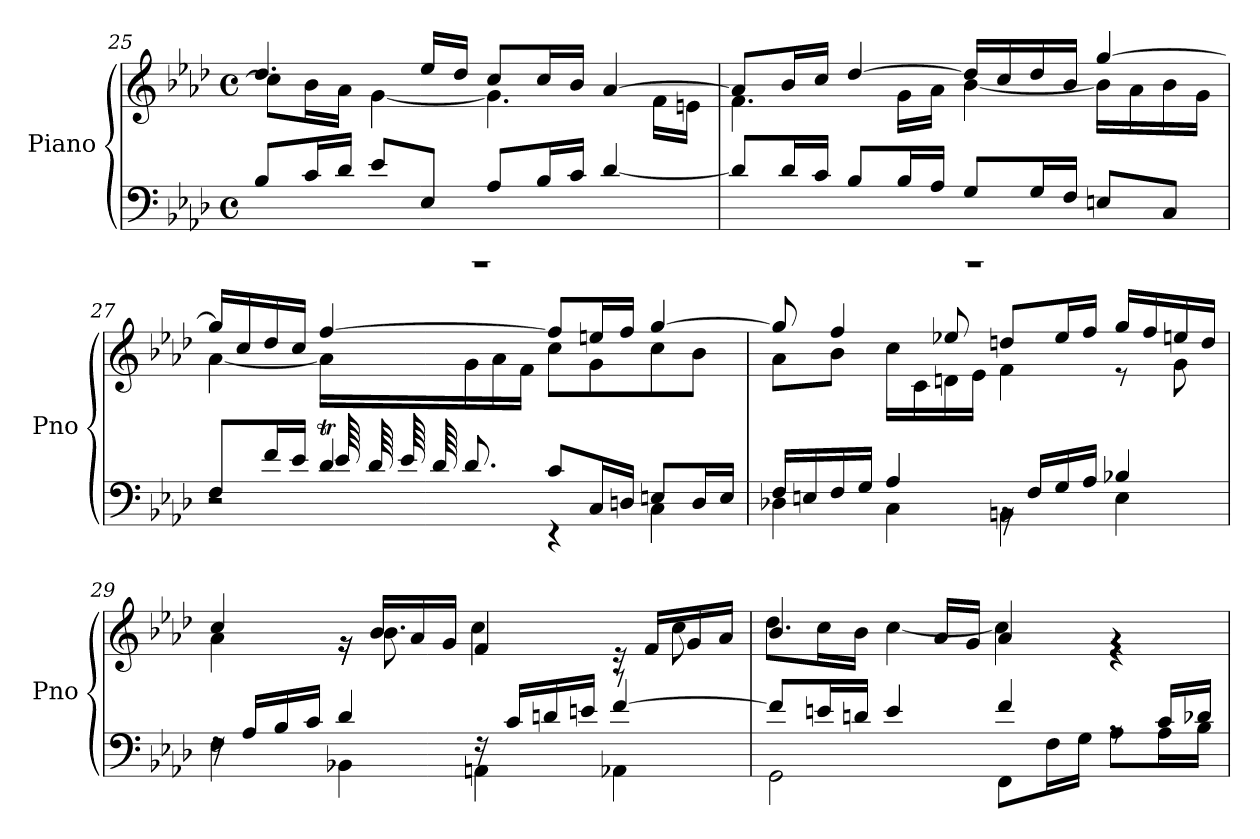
**kern	**kern
*part1	*part1
*staff2	*staff1
*I"Piano	*
*I'Pno	*
!!LO:LB:g=z
*clefF4	*clefG2
*k[b-e-a-d-]	*k[b-e-a-d-]
*M4/4	*M4/4
*met(c)	*met(c)
=25	=25
*^	*^
1rAAA	8B-/L	4.dd-/	8cc\L]
.	16c/L	.	16b-\L
.	16d-/JJ	.	16a-\JJ
.	8e-/L	.	[4g\
.	8E-/J	16ee-/LL	.
.	.	16dd-/JJ	.
.	8A-/L	8cc/L	4.g\]
.	16B-/L	16cc/L	.
.	16c/JJ	16b-/JJ	.
.	[4d-/	[4a-/	.
.	.	.	16f\LL
.	.	.	16en\JJ
=26	=26	=26	=26
1rAAA	8d-/L]	8a-/L]	4.f\
.	16d-/L	16b-/L	.
.	16c/JJ	16cc/JJ	.
.	8B-/L	[4dd-/	.
.	16B-/L	.	16g\LL
.	16A-/JJ	.	16a-\JJ
.	8G/L	16dd-/LL]	[4b-\
.	.	16cc/	.
.	16G/L	16dd-/	.
.	16F/JJ	16b-/JJ	.
.	8En/L	[4gg/	16b-\LL]
.	.	.	16a-\
.	8C/J	.	16b-\
.	.	.	16g\JJ
!!LO:PB:g=z	!!
=27	=27	=27	=27
*	*^	*	*
8F/L	2r	4ryy	16gg/LL]	[4a-\
.	.	.	16cc/	.
16f/L	.	.	16dd-/	.
16e-/JJ	.	.	16cc/JJ	.
4d-T/	.	64e-	[4ff/	16a-\LL]
.	.	64d-	.	.
.	.	64e-	.	.
.	.	64d-	.	.
.	.	8.d-	.	16g\
.	.	.	.	16a-\
.	.	.	.	16f\JJ
8c/L	4r	2ryy	8ff/L]	8cc\L
16C/L	.	.	16een/L	8g\
16Dn/JJ	.	.	16ff/JJ	.
8En/L	4C\	.	[4gg/	8cc\
16D/L	.	.	.	8b-\J
16E/JJ	.	.	.	.
*	*v	*v	*	*
=28	=28	=28	=28
16F/LL	4D-X\	8gg/]	8a-\L
16En/	.	.	.
16F/	.	4ff/	8b-\J
16G/JJ	.	.	.
4A-/	4C\	.	16cc\LL
.	.	.	16c\
.	.	8ee-X/	16dn\
.	.	.	16e-\JJ
16rBB	4BBn\	8ddn/L	4f\
16F/LL	.	.	.
16G/	.	16ee-/L	.
16A-/JJ	.	16ff/JJ	.
4B-X/	4E\	16gg/LL	8r
.	.	16ff/	.
.	.	16een/	8g\
.	.	16dd/JJ	.
!!LO:LB:g=z	!!
=29	=29	=29	=29
16rF	4F\	4cc/	4a-\
16A-/LL	.	.	.
16B-/	.	.	.
16c/JJ	.	.	.
4d-/	4BB-X\	16rg	16r
.	.	16b-/LL	8.b-\
.	.	16a-/	.
.	.	16g/JJ	.
16rF	4AAn\	4f/	4cc\
16c/LL	.	.	.
16dn/	.	.	.
16en/JJ	.	.	.
[4f/	4AA-X\	16re	8r
.	.	16f/LL	.
.	.	16g/	8cc\
.	.	16a-/JJ	.
!!LO:LB:g=z	!!
=30	=30	=30	=30
8f/L]	2GG\	4.b-/	8dd-\L
16en/L	.	.	16cc\L
16dn/JJ	.	.	16b-\JJ
4e/	.	.	[4cc\
.	.	16a-/LL	.
.	.	16g/JJ	.
4f/	8FF\L	4a-/	4cc\]
.	16F\L	.	.
.	16G\JJ	.	.
8rA	8A-\L	4rg	4r
16c/LL	16A-\L	.	.
16d-X/JJ	16B-\JJ	.	.
*v	*v	*	*
*	*v	*v
=	=
*-	*-
